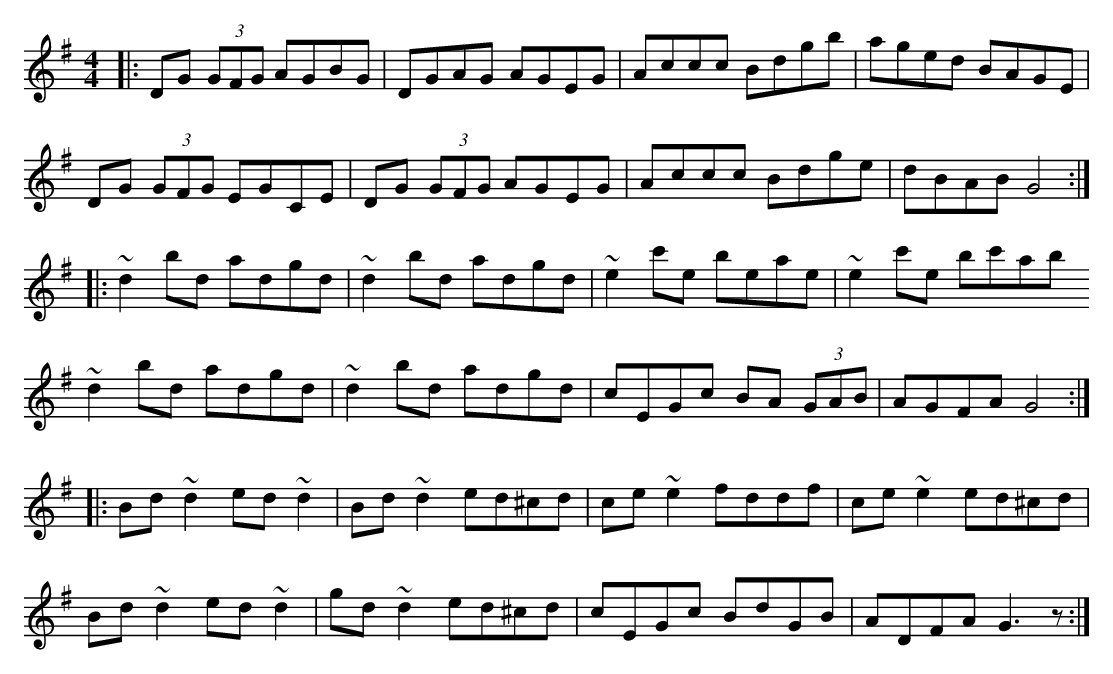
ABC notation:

X:1
M:4/4
K:G
|:DG (3GFG AGBG|DGAG AGEG|Accc Bdgb|aged BAGE|
DG (3GFG EGCE|DG (3GFG AGEG|Accc Bdge|dBAB G4:|
|:~d2 bd adgd|~d2 bd adgd|~e2 c'e beae|~e2 c'e bc'ab
~d2 bd adgd|~d2 bd adgd|cEGc BA (3GAB|AGFA G4:|
|:Bd~d2 ed~d2|Bd~d2 ed^cd|ce~e2 fddf|ce~e2 ed^cd|
Bd~d2 ed~d2|gd~d2 ed^cd|cEGc BdGB|ADFA G3z:|
